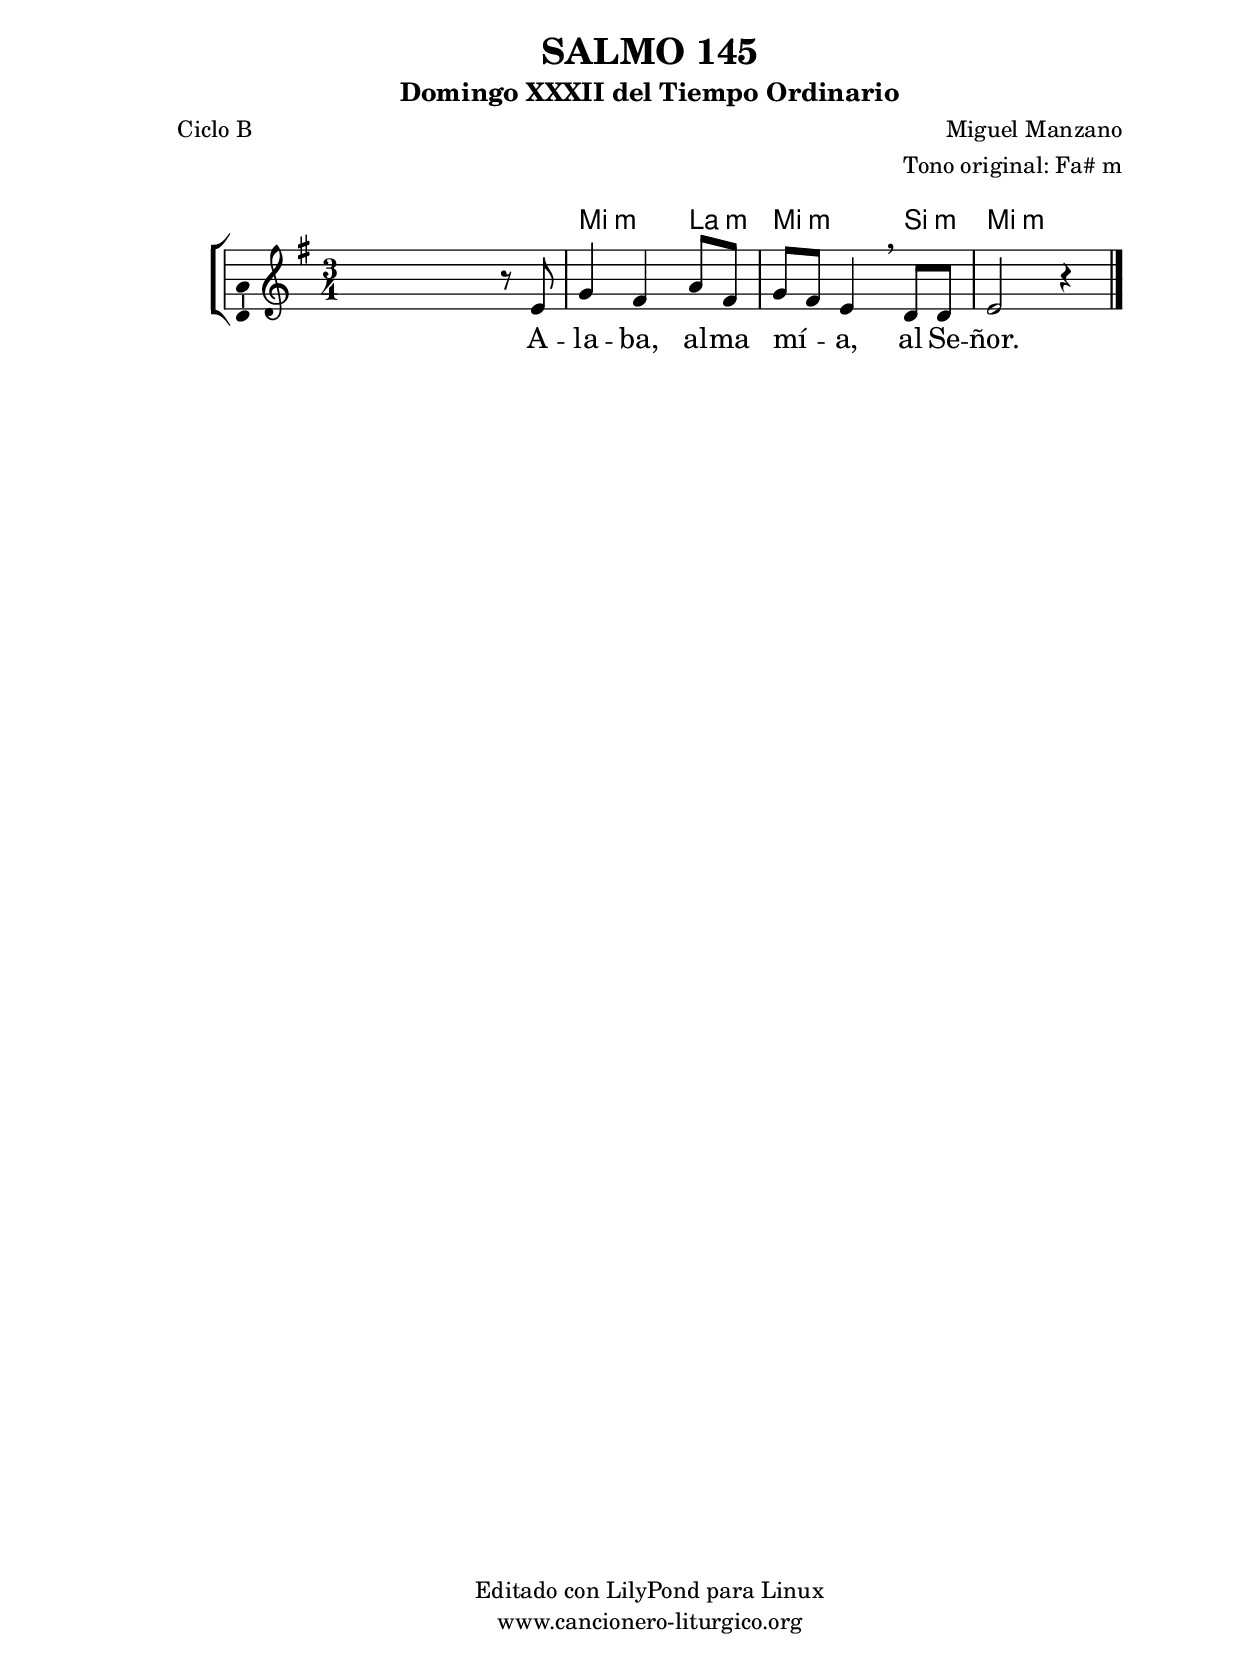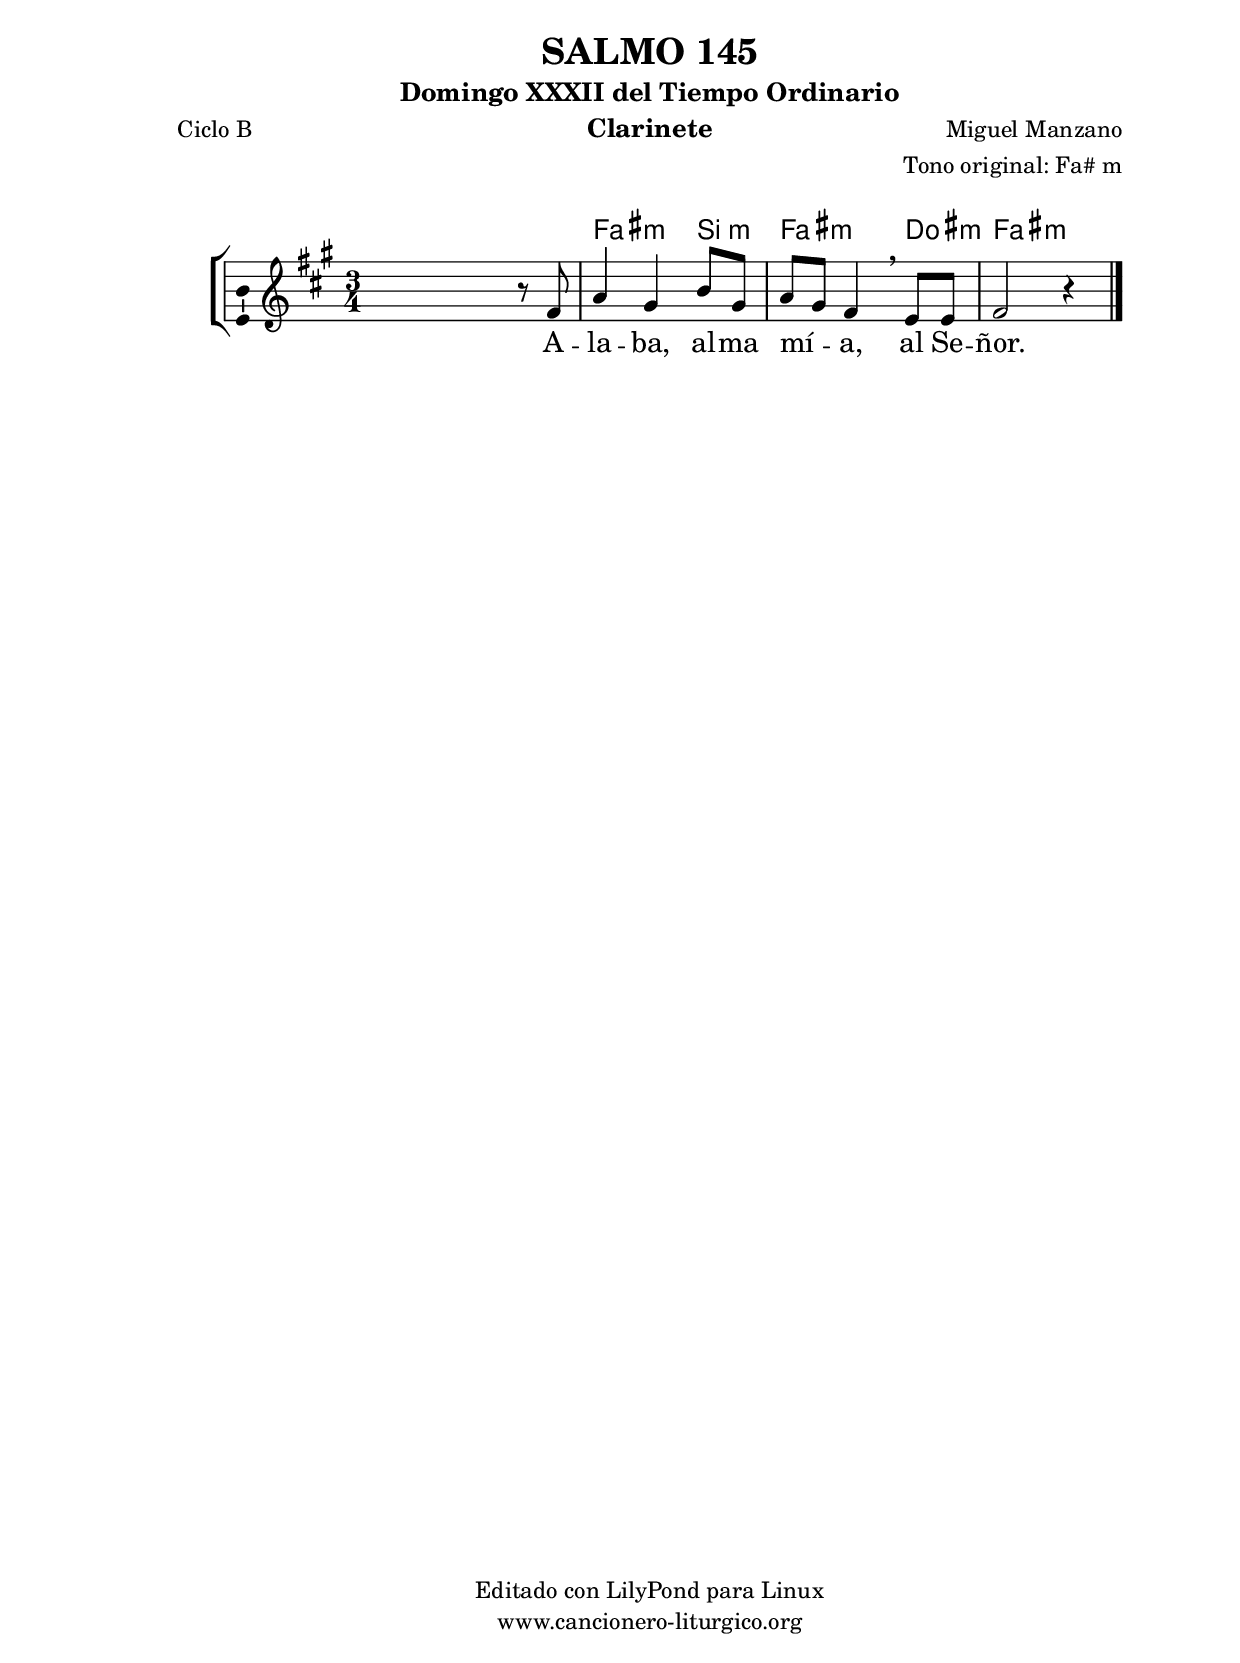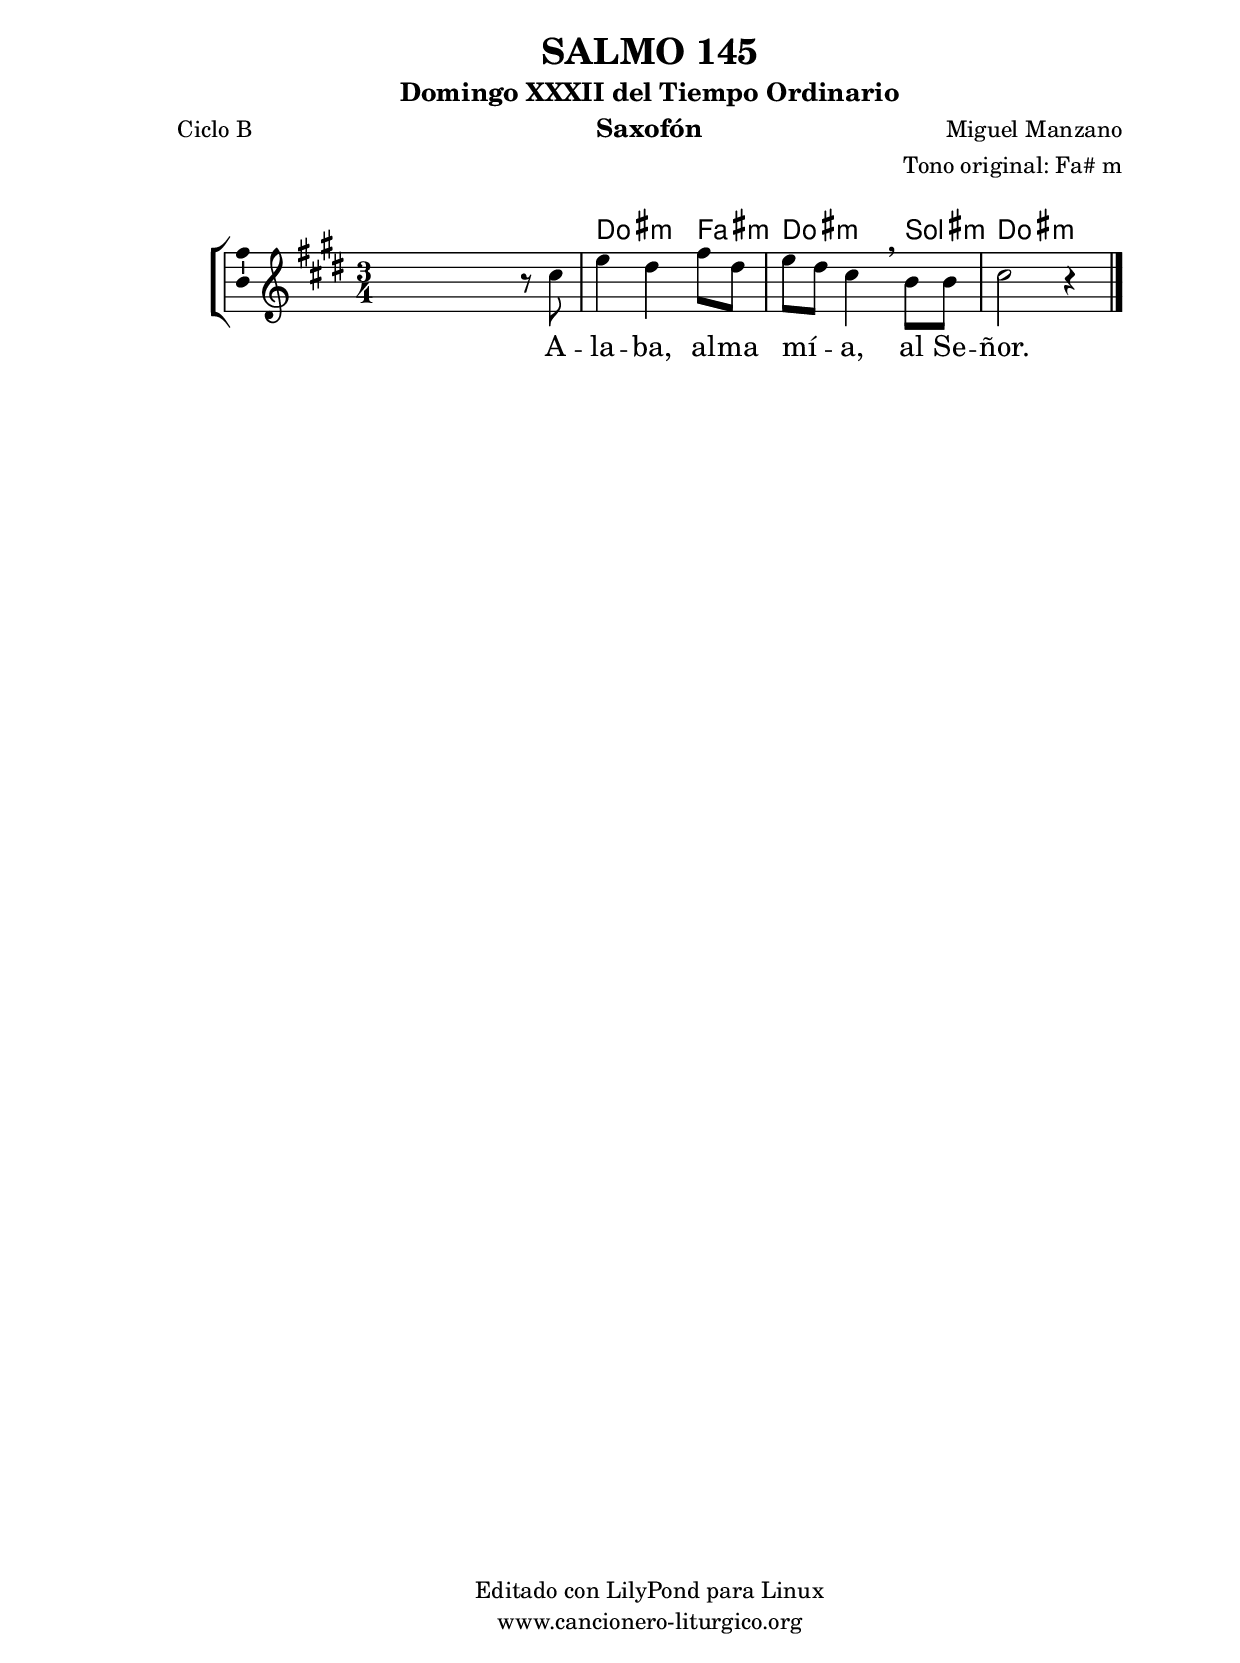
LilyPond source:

%
%para convertir .midi en .wav:
%timidity filename.midi -Ow -o finename.wav
%
%
%Para convertir de .wav a .mp3:
%lame -h -m j filename.wav
%
%
%para escuchar el midi:
%timidity nombrefichero.midi
%


%versión de lilypond para la que se ha escrito esta partitura:
\version "2.16.0"

	%Tamaño papel
	#(set-default-paper-size "a4")
	%Tamaño partitura
	#(set-global-staff-size 20)
	%No responde al pulsar sobre una nota
	#(ly:set-option 'point-and-click #f)

%parámetros del encabezamiento:
\header {
	title = "SALMO 145"
	subtitle = "Domingo XXXII del Tiempo Ordinario"
	composer = "Miguel Manzano"
	poet = "Ciclo B"
	meter = ""
	arranger = "Tono original: Fa# m"
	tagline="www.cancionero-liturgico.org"
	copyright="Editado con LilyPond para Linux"
	}

%parámetros asociados al papel:
\paper  {
	oddHeaderMarkup = \markup {\fill-line { \on-the-fly #not-first-page \fromproperty #'header:title \on-the-fly #not-first-page \fromproperty #'header:composer }}
	evenHeaderMarkup = \markup {\fill-line { \fromproperty #'header:composer \fromproperty #'header:title }}
	#(set-paper-size "a4")
	print-page-number = ##f
	first-page-number = 1
	print-first-page-number = ##f
%	head-separation = 3.0 \cm
	top-margin = 2.0 \cm
	bottom-margin = 0.5\cm
%%%	bottom-margin = -1.0\cm
	left-margin = 3.0 \cm
	line-width = 16.0 \cm 
	indent = 8\mm
	interscoreline = 2.\mm
	between-system-space = 15\mm
%	para que las partituras no llenen la hoja:
	ragged-bottom = ##t
%	idem para la última hoja:
	ragged-last-bottom = ##f
%	para que las partituras llenen el ancho del papel:
	ragged-last = ##f
	after-title-space = 2.5 \cm
%page-count=1
%system-count=8

	%Flexible Vertical Spacing
%	markup-markup-spacing =
%	#'((basic-distance . 15) (minimum-distance . 15) (padding . 3))
	markup-system-spacing =
	#'((basic-distance . 15) (minimum-distance . 15) (padding . 3))
	system-system-spacing =
	#'((basic-distance . 15) (minimum-distance . 15) (padding . 3))
	score-system-spacing =
	#'((basic-distance . 15) (minimum-distance . 15) (padding . 5))
%	top-system-spacing = % header
%	#'((basic-distance . 8) (minimum-distance . 0) (padding . 3))
%	top-markup-spacing =
%	#'((basic-distance . 20) (minimum-distance . 20) (padding . 3))
	last-bottom-spacing = % footer
	#'((basic-distance . 5) (minimum-distance . 5) (padding . 3))
%	score-markup-spacing =
%	#'((basic-distance . 16) (minimum-distance . 13) (padding . 3))

	}


%parámetros que afectan a toda la partitura:
global =  {
	%clave de sol (G):
	\clef G
	%armadura:
	\transpose fis e
	\key fis \minor
	\tempo 4=100
	\set Score.tempoHideNote = ##t
	}


acordes = {
	\italianChords
	\chordmode {
	\transpose fis e
{

s2.
fis2:m b4:m
fis2:m cis4:m
fis2.:m

	}
	}
}

melodia = 
	\transpose fis e
{
	\relative c'{

\time 3/4

s2 r8 fis8
a4 gis b8 gis
a8 gis fis4 \breathe e8 e
fis2 r4

	\bar "|."
	}
	}


texto = \lyricmode {
A -- la -- ba, al -- ma mí -- _ a, al Se -- ñor.
	}


acordesStaff = \context ChordNames = acordesStaff <<
	\set chordChanges = ##t
	\acordes
	>>


vozStaff = \context Voice = vozStaff
\with {\consists "Ambitus_engraver"}
<<
%	\set Staff.instrumentName = ""
%	\set Staff.shortInstrumentName = ""
%	\set Staff.midiInstrument = #"clarinet"
%	\set Staff.midiInstrument = #"cello"
%	\set Staff.midiInstrument = #"flute"
	\set Staff.midiInstrument = #"electric guitar (jazz)"
%	\set Staff.midiInstrument = #"english horn"
%	\set Staff.midiInstrument = #"violin"
%	\set Staff.midiInstrument = #"glockenspiel"
	\set Staff.midiMinimumVolume = #0.7
	\set Staff.midiMaximumVolume = #0.9
	\global
	\melodia
	>>


textoStaff = \context Lyrics = textoStaff <<
	\lyricsto vozStaff \texto
	>>

\book {
	\score {
		\context ChoirStaff {
			\override StaffGroup.SystemStartBracket #'collapse-height = #1
			\override Score.SystemStartBar #'collapse-height = #1
			<<
			\acordesStaff
			\vozStaff
			\textoStaff
			>>
			}
		\layout {
	    		\context {
				\Lyrics
				\override LyricText #'font-size = #2
				}
	   		 \context {
				\Score
				%fontSize = #3
				\override StaffSymbol #'staff-space = #(magstep +3)
				%\override Beam #'thickness = #0.55
				%\override SpacingSpanner #'spacing-increment = #1.0
				%\override Slur #'height-limit = #1.5
				}
			}
		}
	\score {
		\unfoldRepeats
		\context ChoirStaff {
			<<
			\acordesStaff
			\vozStaff
			>>
			}
		\midi {
	  		\context {
	  			\Score
				tempoWholesPerMinute = #(ly:make-moment 70 4)
				}
			}
		}
	}

%Partitura para clarinete
#(define output-suffix "C")
\book {
	\header{
		instrument = "Clarinete"
		}
	\score {
		\context ChoirStaff {
			\override StaffGroup.SystemStartBracket #'collapse-height = #1
			\override Score.SystemStartBar #'collapse-height = #1
\transpose c d
			<<
			\acordesStaff
			\vozStaff
			\textoStaff
			>>
			}
		\layout {
	    		\context {
				\Lyrics
				\override LyricText #'font-size = #2
				}
	   		 \context {
				\Score
				%fontSize = #3
				\override StaffSymbol #'staff-space = #(magstep +3)
				%\override Beam #'thickness = #0.55
				%\override SpacingSpanner #'spacing-increment = #1.0
				%\override Slur #'height-limit = #1.5
				}
			}
		}
	}

%Partitura para saxofón
#(define output-suffix "S")
\book {
	\header{
		instrument = "Saxofón"
		}
	\score {
		\context ChoirStaff {
			\override StaffGroup.SystemStartBracket #'collapse-height = #1
			\override Score.SystemStartBar #'collapse-height = #1
\transpose c a
			<<
			\acordesStaff
			\vozStaff
			\textoStaff
			>>
			}
		\layout {
	    		\context {
				\Lyrics
				\override LyricText #'font-size = #2
				}
	   		 \context {
				\Score
				%fontSize = #3
				\override StaffSymbol #'staff-space = #(magstep +3)
				%\override Beam #'thickness = #0.55
				%\override SpacingSpanner #'spacing-increment = #1.0
				%\override Slur #'height-limit = #1.5
				}
			}
		}
	}

